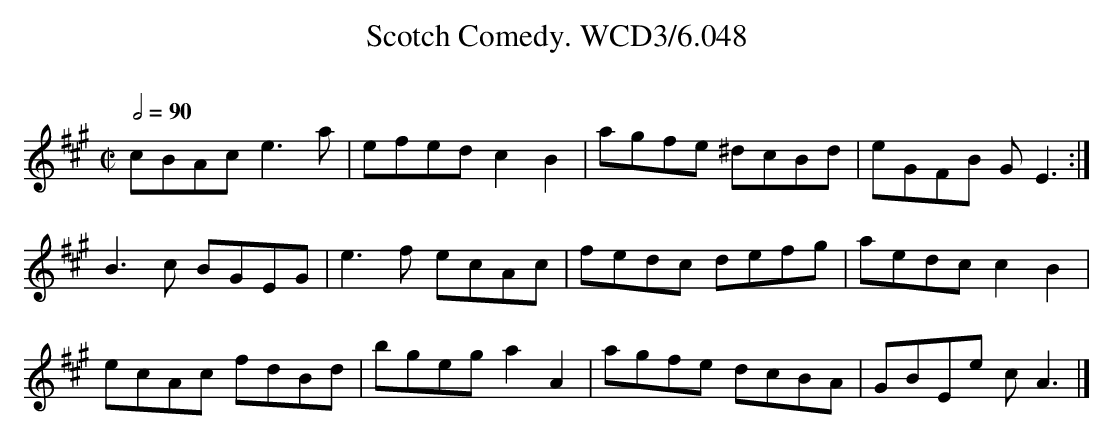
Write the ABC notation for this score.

X:1
T:Scotch Comedy. WCD3/6.048
O:
M:C|
L:1/8
Q:1/2=90
K:A
cBAc e3 a|efed c2 B2|agfe ^dcBd|eGFB G E3:|
B3 c BGEG|e3 f ecAc|fedc defg|aedc c2 B2|
ecAc fdBd|bgeg a2 A2|agfe dcBA|GBEe c A3|]
